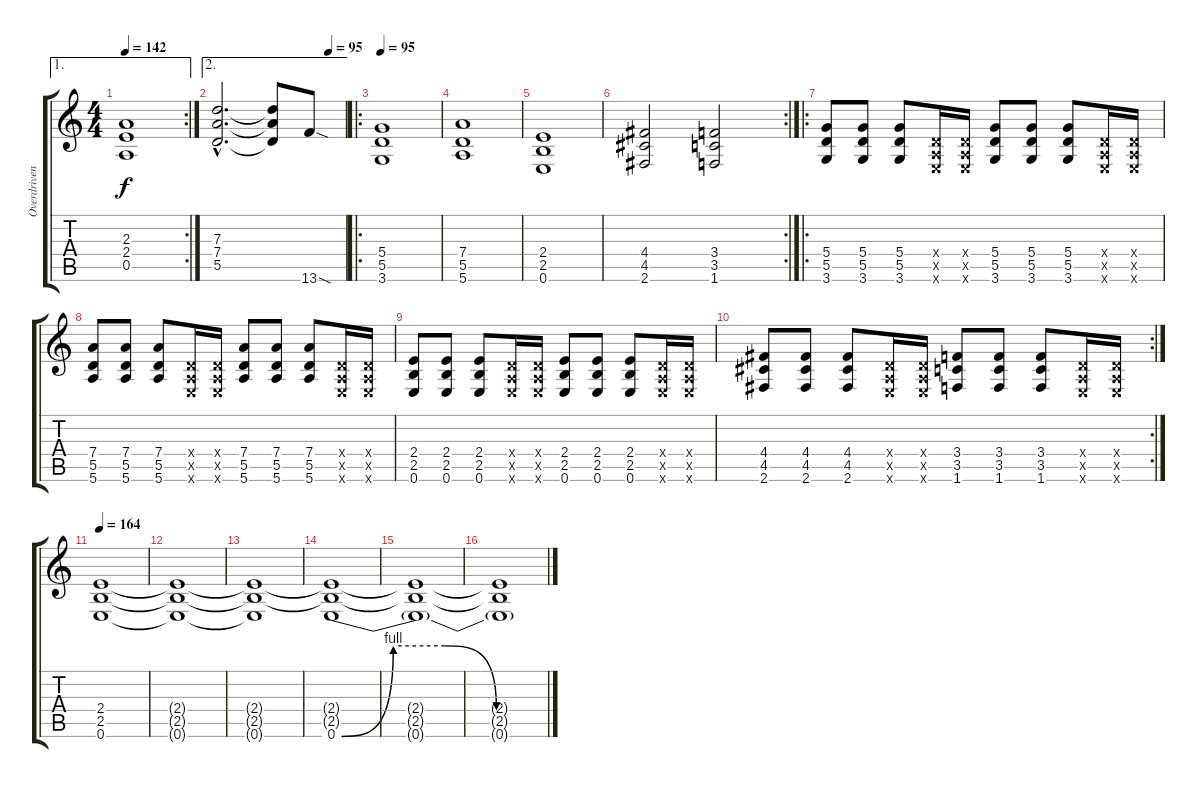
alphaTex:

\track ("Overdriven rythm" "Overdriven") {instrument overdrivenguitar}
\staff {score tabs}
\tuning (E4 B3 G3 D3 A2 E2) {hide}
\ae 1
\rc 2
\ts (4 4)
\tempo 142
\clef g2
\ks c
(2.3 2.4 0.5).1{dy f} |
\ae 2
\tempo (95 0.875)
(7.3{hac} 7.4{hac} 5.5{hac}).2{d} (7.3{t} 7.4{t} 5.5{t}).8 13.6{sod}.8 |
\ro
\tempo 95
(5.4 5.5 3.6).1 |
(7.4 5.5 5.6).1 |
(2.4 2.5 0.6).1 |
\rc 2
(4.4 4.5 2.6).2 (3.4 3.5 1.6).2 |
\ro
(5.4 5.5 3.6).8 (5.4 5.5 3.6).8 (5.4 5.5 3.6).8 (0.4{x} 0.5{x} 0.6{x}).16 (0.4{x} 0.5{x} 0.6{x}).16 (5.4 5.5 3.6).8 (5.4 5.5 3.6).8 (5.4 5.5 3.6).8 (0.4{x} 0.5{x} 0.6{x}).16 (0.4{x} 0.5{x} 0.6{x}).16 |
(7.4 5.5 5.6).8 (7.4 5.5 5.6).8 (7.4 5.5 5.6).8 (0.4{x} 0.5{x} 0.6{x}).16 (0.4{x} 0.5{x} 0.6{x}).16 (7.4 5.5 5.6).8 (7.4 5.5 5.6).8 (7.4 5.5 5.6).8 (0.4{x} 0.5{x} 0.6{x}).16 (0.4{x} 0.5{x} 0.6{x}).16 |
(2.4 2.5 0.6).8 (2.4 2.5 0.6).8 (2.4 2.5 0.6).8 (0.4{x} 0.5{x} 0.6{x}).16 (0.4{x} 0.5{x} 0.6{x}).16 (2.4 2.5 0.6).8 (2.4 2.5 0.6).8 (2.4 2.5 0.6).8 (0.4{x} 0.5{x} 0.6{x}).16 (0.4{x} 0.5{x} 0.6{x}).16 |
\rc 2
(4.4 4.5 2.6).8 (4.4 4.5 2.6).8 (4.4 4.5 2.6).8 (0.4{x} 0.5{x} 0.6{x}).16 (0.4{x} 0.5{x} 0.6{x}).16 (3.4 3.5 1.6).8 (3.4 3.5 1.6).8 (3.4 3.5 1.6).8 (0.4{x} 0.5{x} 0.6{x}).16 (0.4{x} 0.5{x} 0.6{x}).16 |
\tempo 164
(2.4 2.5 0.6).1 |
(2.4{t} 2.5{t} 0.6{t}).1 |
(2.4{t} 2.5{t} 0.6{t}).1 |
(2.4{t} 2.5{t} 0.6{be (custom 0 0 15 4 30 4 45 0 60 0)}).1 |
(2.4{t} 2.5{t} 0.6{t}).1 |
(2.4{t} 2.5{t} 0.6{t}).1
